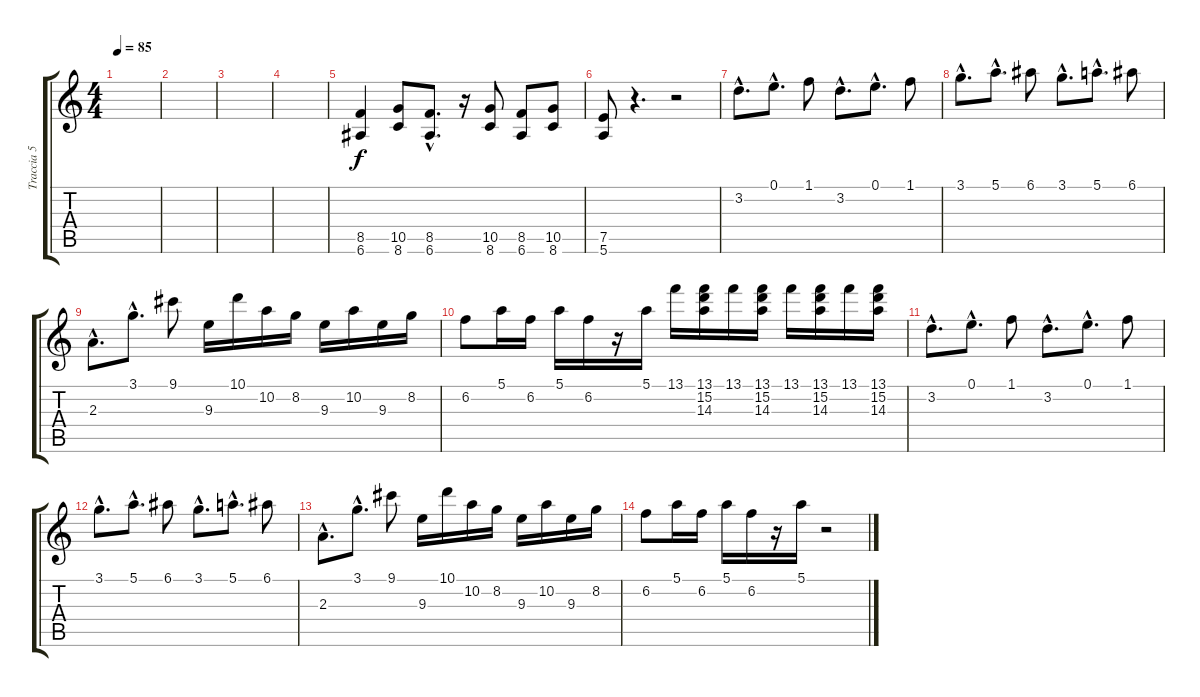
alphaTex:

\track ("Traccia 5" "Traccia 5") {instrument distortionguitar}
\staff {score tabs}
\tuning (E4 B3 G3 D3 A2 E2) {hide}
\ts (4 4)
\tempo 85
\clef g2
\ks c
|
|
|
|
(8.5 6.6).4 (10.5 8.6).8 (8.5{hac} 6.6{hac}).8{d} r.16 (10.5 8.6).8 (8.5 6.6).8 (10.5 8.6).8 |
(7.5 5.6).8 r.4{d} r.2 |
3.2{hac}.8{d} 0.1{hac}.8{d} 1.1.8 3.2{hac}.8{d} 0.1{hac}.8{d} 1.1.8 |
3.1{hac}.8{d} 5.1{hac}.8{d} 6.1.8 3.1{hac}.8{d} 5.1{hac}.8{d} 6.1.8 |
2.3{hac}.8{d} 3.1{hac}.8{d} 9.1.8 9.3.16 10.1.16 10.2.16 8.2.16 9.3.16 10.2.16 9.3.16 8.2.16 |
6.2.8 5.1.16 6.2.16 5.1.16 6.2.16 r.16 5.1.16 13.1.16 (13.1 15.2 14.3).16 13.1.16 (13.1 15.2 14.3).16 13.1.16 (13.1 15.2 14.3).16 13.1.16 (13.1 15.2 14.3).16 |
3.2{hac}.8{d} 0.1{hac}.8{d} 1.1.8 3.2{hac}.8{d} 0.1{hac}.8{d} 1.1.8 |
3.1{hac}.8{d} 5.1{hac}.8{d} 6.1.8 3.1{hac}.8{d} 5.1{hac}.8{d} 6.1.8 |
2.3{hac}.8{d} 3.1{hac}.8{d} 9.1.8 9.3.16 10.1.16 10.2.16 8.2.16 9.3.16 10.2.16 9.3.16 8.2.16 |
6.2.8 5.1.16 6.2.16 5.1.16 6.2.16 r.16 5.1.16 r.2
